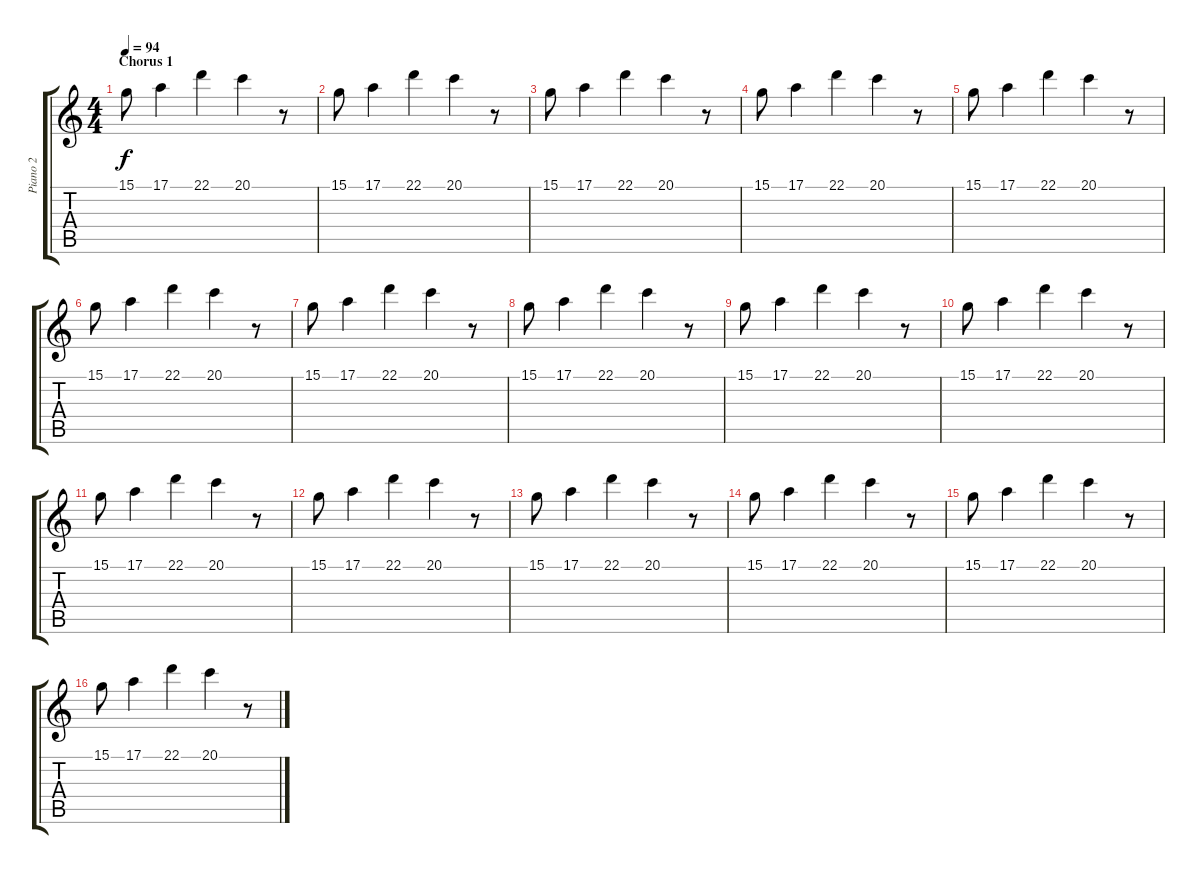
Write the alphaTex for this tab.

\track ("Piano 2" "Piano 2") {instrument acousticgrandpiano}
\staff {score tabs}
\tuning (E4 B3 G3 D3 A2 E2) {hide}
\ts (4 4)
\section ("" "Chorus 1")
\tempo 94
\clef g2
\ks c
15.1.8{dy f} 17.1.4 22.1.4 20.1.4 r.8 |
15.1.8 17.1.4 22.1.4 20.1.4 r.8 |
15.1.8 17.1.4 22.1.4 20.1.4 r.8 |
15.1.8 17.1.4 22.1.4 20.1.4 r.8 |
15.1.8 17.1.4 22.1.4 20.1.4 r.8 |
15.1.8 17.1.4 22.1.4 20.1.4 r.8 |
15.1.8 17.1.4 22.1.4 20.1.4 r.8 |
15.1.8 17.1.4 22.1.4 20.1.4 r.8 |
15.1.8 17.1.4 22.1.4 20.1.4 r.8 |
15.1.8 17.1.4 22.1.4 20.1.4 r.8 |
15.1.8 17.1.4 22.1.4 20.1.4 r.8 |
15.1.8 17.1.4 22.1.4 20.1.4 r.8 |
15.1.8 17.1.4 22.1.4 20.1.4 r.8 |
15.1.8 17.1.4 22.1.4 20.1.4 r.8 |
15.1.8 17.1.4 22.1.4 20.1.4 r.8 |
15.1.8 17.1.4 22.1.4 20.1.4 r.8
